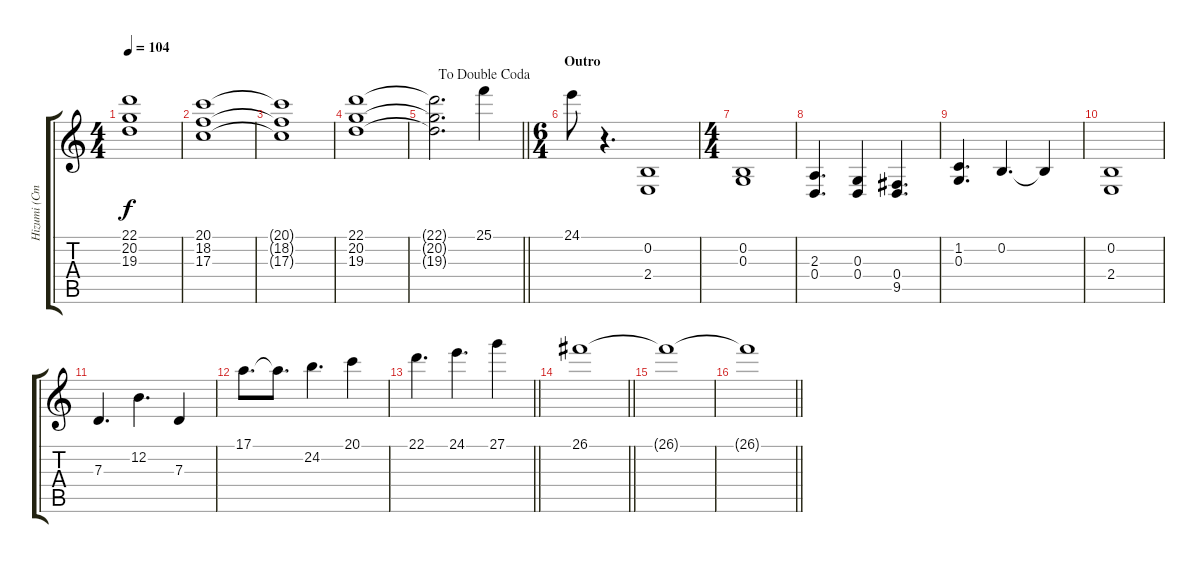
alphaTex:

\track ("Hizumi (Струнные)" "Hizumi (Ст") {instrument stringensemble2}
\staff {score tabs}
\tuning (E4 B3 G3 D3 A2 D2) {hide}
\ts (4 4)
\tempo 104
\clef g2
\ks aminor
(22.1{t} 20.2{t} 19.3{t}).1{dy f volume 6} |
(20.1 18.2 17.3).1{volume 6} |
(20.1{t} 18.2{t} 17.3{t}).1 |
(22.1 20.2 19.3).1{volume 5} |
\jump dadoublecoda
\barLineRight lightlight
(22.1{t} 20.2{t} 19.3{t}).2{d} 25.1.4{volume 12} |
\ts (6 4)
\section ("" "Outro")
24.1.8 r.4{d} (0.2 2.4).1{volume 10 instrument stringensemble1} |
\ts (4 4)
\ks c
(0.2 0.3).1 |
(2.3 0.4).4{d} (0.3 0.4).4 (0.4 9.5).4{d} |
(1.2 0.3).4{d} 0.2.4{d} 0.2{t}.4 |
(0.2 2.4).1 |
7.3.4{d volume 9} 12.2.4{d} 7.3.4 |
17.1.8{d volume 9 instrument stringensemble1} 17.1{t}.8{d volume 9} 24.2.4{d volume 12} 20.1.4{volume 13} |
\barLineRight lightlight
22.1.4{d} 24.1.4{d} 27.1.4 |
\barLineRight lightlight
26.1.1{volume 0} |
\ks aminor
26.1{t}.1 |
\barLineRight lightlight
\ks c
26.1{t}.1
